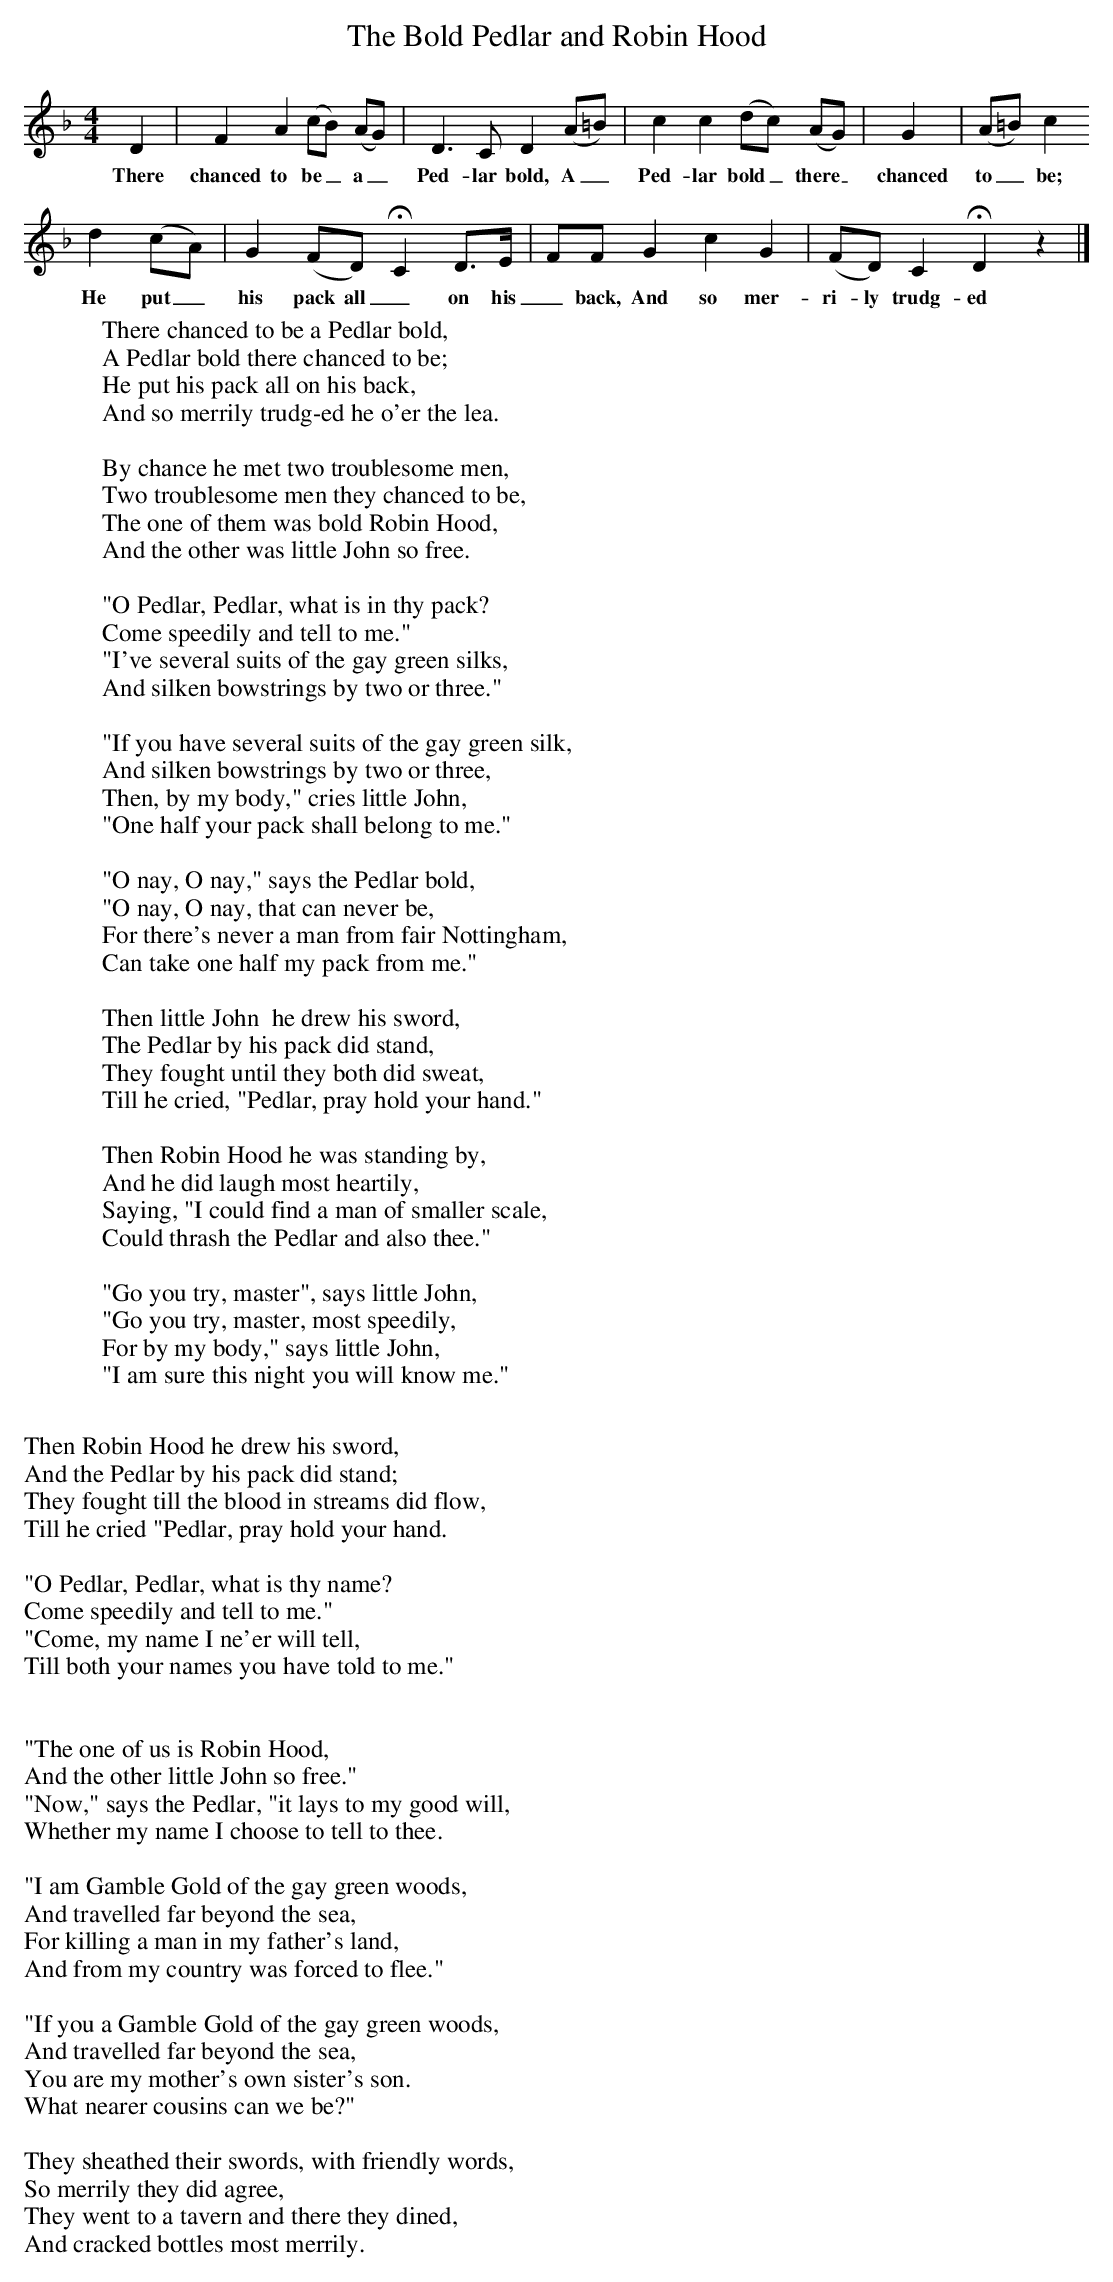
X:1
T:The Bold Pedlar and Robin Hood
M:4/4     %Meter
L:1/8     %
K:F
D2 |F2 A2 (cB) (AG) |D3 C D2 (A=B) |c2 c2 (dc) (AG) |  G2 |(A=B) c2
w:There chanced to be_ a_ Ped-lar bold, A_ Ped-lar bold_ there_ chanced to_ be;
d2 (cA) |G2 (FD) HC2 D3/2E/ |FF G2 Ic2 G2 | (FD) C2 HD2 z2 |]
w:He put_ his pack all_ on his_ back, And so mer-ri-ly trudg-ed o'er_ the lea.
W:There chanced to be a Pedlar bold,
W:A Pedlar bold there chanced to be;
W:He put his pack all on his back,
W:And so merrily trudg-ed he o'er the lea.
W:
W:By chance he met two troublesome men,
W:Two troublesome men they chanced to be,
W:The one of them was bold Robin Hood,
W:And the other was little John so free.
W:
W:"O Pedlar, Pedlar, what is in thy pack?
W:Come speedily and tell to me."
W:"I've several suits of the gay green silks,
W:And silken bowstrings by two or three."
W:
W:"If you have several suits of the gay green silk,
W:And silken bowstrings by two or three,
W:Then, by my body," cries little John,
W:"One half your pack shall belong to me."
W:
W:"O nay, O nay," says the Pedlar bold,
W:"O nay, O nay, that can never be,
W:For there's never a man from fair Nottingham,
W:Can take one half my pack from me."
W:
W:Then little John  he drew his sword,
W:The Pedlar by his pack did stand,
W:They fought until they both did sweat,
W:Till he cried, "Pedlar, pray hold your hand."
W:
W:Then Robin Hood he was standing by,
W:And he did laugh most heartily,
W:Saying, "I could find a man of smaller scale,
W:Could thrash the Pedlar and also thee."
W:
W:"Go you try, master", says little John,
W:"Go you try, master, most speedily,
W:For by my body," says little John,
W:"I am sure this night you will know me."
W:
W:Then Robin Hood he drew his sword,
W:And the Pedlar by his pack did stand;
W:They fought till the blood in streams did flow,
W:Till he cried "Pedlar, pray hold your hand.
W:
W:"O Pedlar, Pedlar, what is thy name?
W:Come speedily and tell to me."
W:"Come, my name I ne'er will tell,
W:Till both your names you have told to me."
W:
W:
W:"The one of us is Robin Hood,
W:And the other little John so free."
W:"Now," says the Pedlar, "it lays to my good will,
W:Whether my name I choose to tell to thee.
W:
W:"I am Gamble Gold of the gay green woods,
W:And travelled far beyond the sea,
W:For killing a man in my father's land,
W:And from my country was forced to flee."
W:
W:"If you a Gamble Gold of the gay green woods,
W:And travelled far beyond the sea,
W:You are my mother's own sister's son.
W:What nearer cousins can we be?"
W:
W:They sheathed their swords, with friendly words,
W:So merrily they did agree,
W:They went to a tavern and there they dined,
W:And cracked bottles most merrily.
W:
W:
W:
W:
W:
W:
W:
W:
